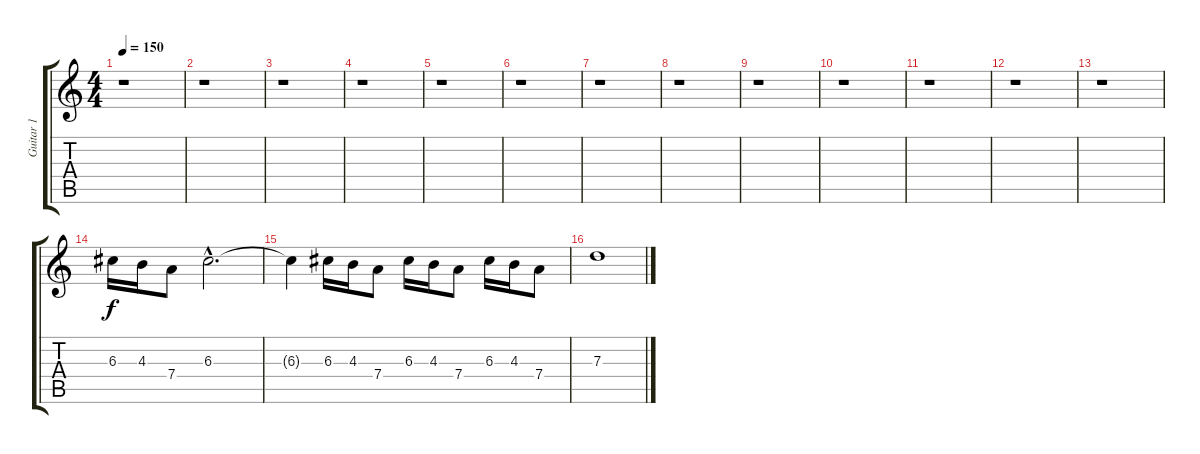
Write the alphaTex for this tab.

\track ("Guitar 1" "Guitar 1") {instrument distortionguitar}
\staff {score tabs}
\tuning (E4 B3 G3 D3 A2 E2) {hide}
\ts (4 4)
\tempo 150
\clef g2
\ks c
r.1{dy f} |
r.1 |
r.1 |
r.1 |
r.1 |
r.1 |
r.1 |
r.1 |
r.1 |
r.1 |
r.1 |
r.1 |
r.1 |
6.3.16 4.3.16 7.4.8 6.3{hac}.2{d} |
6.3{t}.4 6.3.16 4.3.16 7.4.8 6.3.16 4.3.16 7.4.8 6.3.16 4.3.16 7.4.8 |
7.3.1
